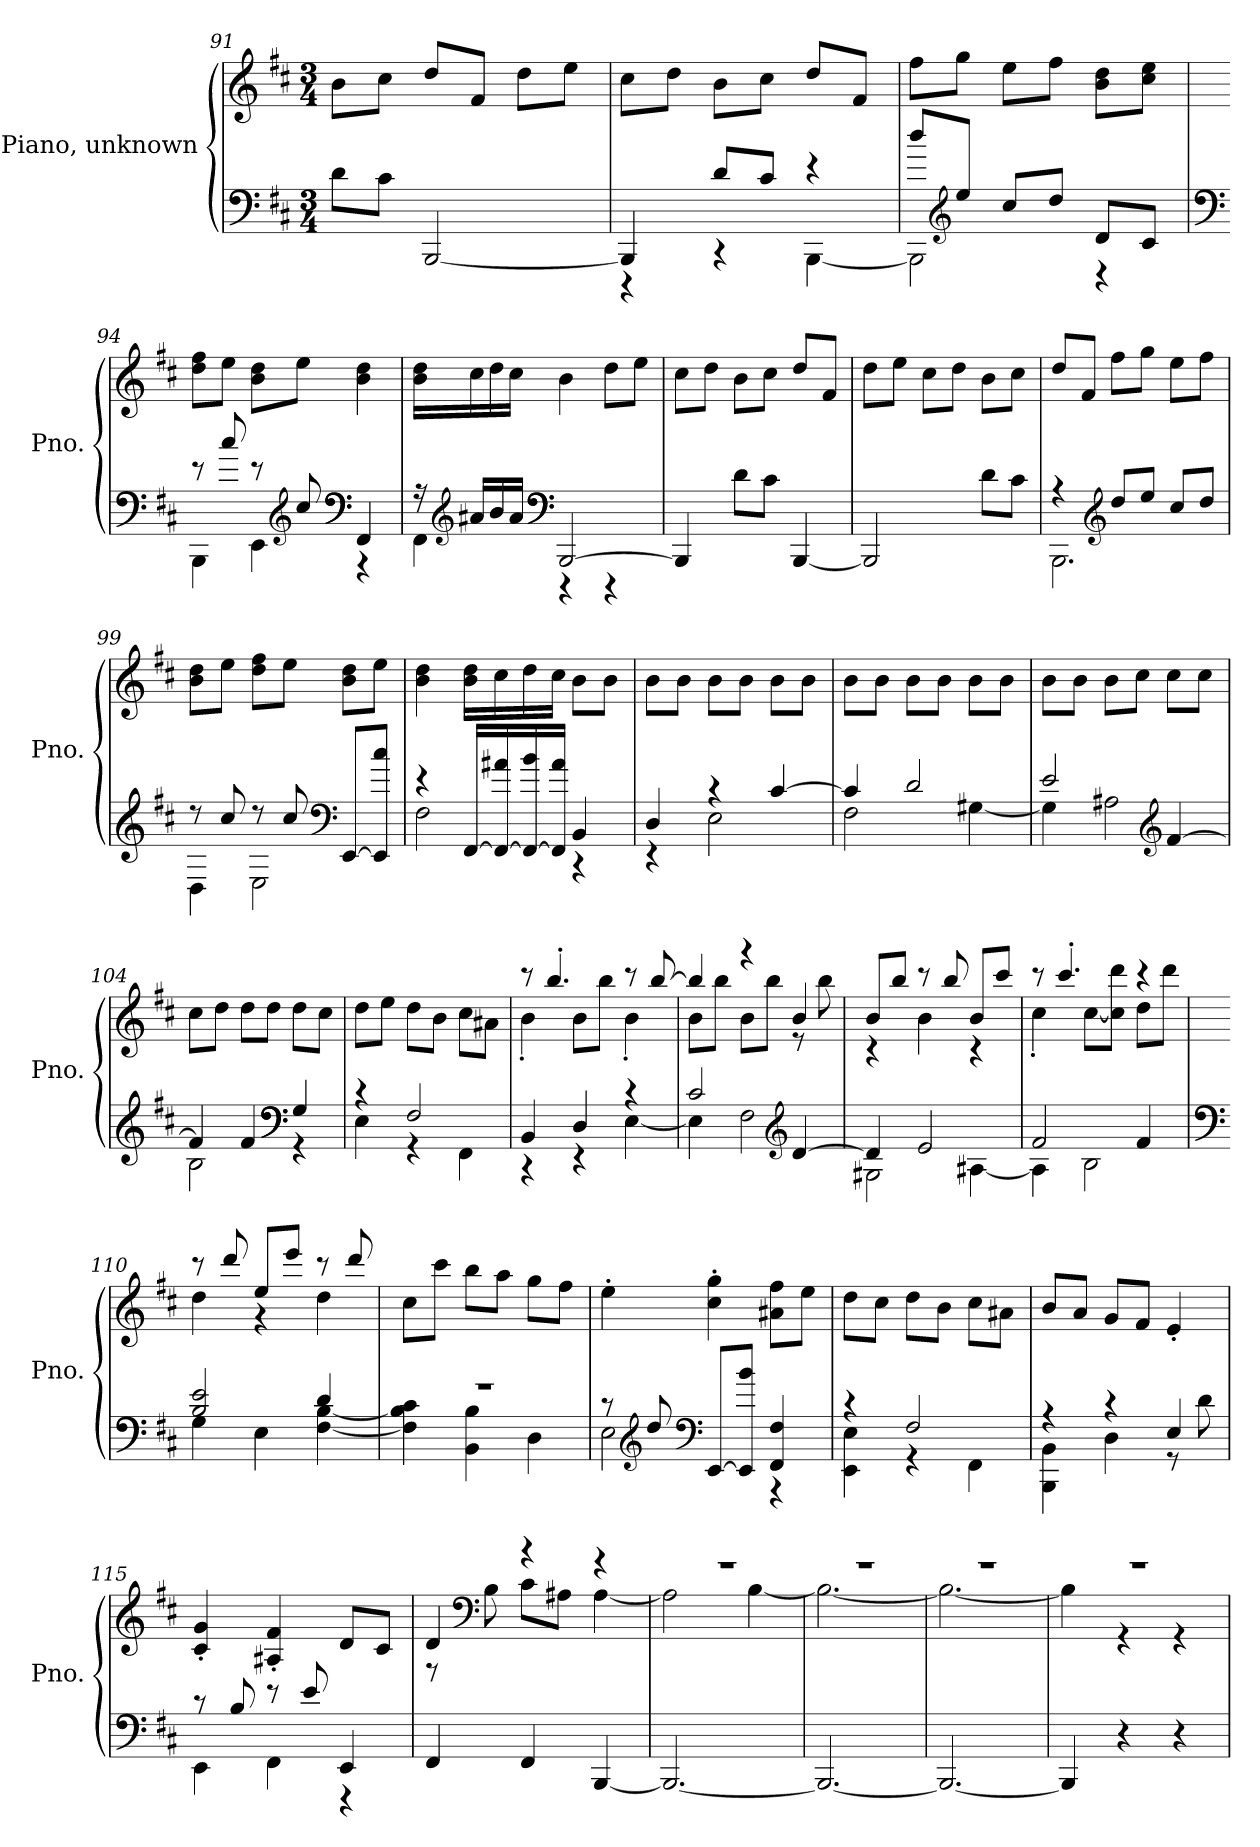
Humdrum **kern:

**kern	**kern
*part1	*part1
*staff2	*staff1
*I"Piano, unknown	*
*I'Pno.	*
*clefF4	*clefG2
*k[f#c#]	*k[f#c#]
*M3/4	*M3/4
=91	=91
8d\L	8b\L
8c#\J	8cc#\J
[2BBB/	8dd/L
.	8f#/J
.	8dd\L
.	8ee\J
=92	=92
*^	*
4BBB/]	4r	8cc#\L
.	.	8dd\J
8d/L	4r	8b\L
8c#/J	.	8cc#\J
4r	[4BBB\	8dd/L
.	.	8f#/J
!!LO:LB:g=z
=93	=93	=93
8dd/L	2BBB\]	8ff#\L
*clefG2	*	*
8ee/J	.	8gg\J
8cc#/L	.	8ee\L
8dd/J	.	8ff#\J
8d/L	4r	8b\ 8dd\L
8c#/J	.	8cc#\ 8ee\J
=94	=94	=94
*clefF4	*	*
8r	4BBB\	8dd\ 8ff#\L
8cc#/	.	8ee\J
8r	4EE\	8b\ 8dd\L
*clefG2	*	*
8cc#/	.	8ee\J
*clefF4	*	*
4FF#/	4r	4b\ 4dd\
=95	=95	=95
16r	4FF#\	16b\ 16dd\LL
*clefG2	*	*
16a#X/LL	.	16cc#\
16b/	.	16dd\
16a#/JJ	.	16cc#\JJ
*clefF4	*	*
[2BBB/	4r	4b\
.	4r	8dd\L
.	.	8ee\J
*v	*v	*
=96	=96
4BBB/]	8cc#\L
.	8dd\J
8d\L	8b\L
8c#\J	8cc#\J
[4BBB/	8dd/L
.	8f#/J
!!LO:LB:g=z
=97	=97
2BBB/]	8dd\L
.	8ee\J
.	8cc#\L
.	8dd\J
8d\L	8b\L
8c#\J	8cc#\J
=98	=98
*^	*
4r	2.BBB\	8dd/L
.	.	8f#/J
*clefG2	*	*
8dd/L	.	8ff#\L
8ee/J	.	8gg\J
8cc#/L	.	8ee\L
8dd/J	.	8ff#\J
=99	=99	=99
8r	4D\	8b\ 8dd\L
8cc#/	.	8ee\J
8r	2E\	8dd\ 8ff#\L
8cc#/	.	8ee\J
*clefF4	*	*
[8EE/L	.	8b\ 8dd\L
8EE/] 8cc#/J	.	8ee\J
=100	=100	=100
4r	2F#\	4b\ 4dd\
[16FF#/LL	.	16b\ 16dd\LL
16FF#/_ 16a#X/	.	16cc#\
16FF#/_ 16b/	.	16dd\
16FF#/] 16a#/JJ	.	16cc#\JJ
4BB/	4r	8b\L
.	.	8b\J
=101	=101	=101
4D/	4r	8b\L
.	.	8b\J
4r	2E\	8b\L
.	.	8b\J
[4c#/	.	8b\L
.	.	8b\J
!!LO:PB:g=z
=102	=102	=102
4c#/]	2F#\	8b\L
.	.	8b\J
2d/	.	8b\L
.	.	8b\J
.	[4G#X\	8b\L
.	.	8b\J
=103	=103	=103
2e/	4G#\]	8b\L
.	.	8b\J
.	2A#X\	8b\L
.	.	8cc#\J
*clefG2	*	*
[4f#/	.	8cc#\L
.	.	8cc#\J
=104	=104	=104
4f#/]	2B\	8cc#\L
.	.	8dd\J
4f#/	.	8dd\L
.	.	8dd\J
*clefF4	*	*
4G/	4r	8dd\L
.	.	8cc#\J
=105	=105	=105
4r	4E\	8dd\L
.	.	8ee\J
2F#/	4r	8dd\L
.	.	8b\J
.	4FF#\	8cc#\L
.	.	8a#X\J
=106	=106	=106
*	*	*^
4BB/	4r	8r	4b'\
.	.	4.bb'/	.
4D/	4r	.	8b\L
.	.	.	8bb\J
4r	[4E\	8r	4b'\
.	.	[8bb/	.
!!LO:LB:g=z	!!
=107	=107	=107	=107
2c#/	4E\]	4bb/]	8b\L
.	.	.	8bb\J
.	2F#\	4r	8b\L
.	.	.	8bb\J
*clefG2	*	*	*
[4d/	.	4b/	8r
.	.	.	8bb\
=108	=108	=108	=108
4d/]	2G#X\	8b/L	4r
.	.	8bb/J	.
2e/	.	8r	4b\
.	.	8bb/	.
.	[4A#X\	8b/L	4r
.	.	8ccc#/J	.
=109	=109	=109	=109
2f#/	4A#\]	8r	4cc#'\
.	.	4.ccc#'/	.
.	2B\	.	[8cc#\L
.	.	.	8cc#\] 8ddd\J
4f#/	.	4r	8dd\L
.	.	.	8ddd\J
=110	=110	=110	=110
*clefF4	*	*	*
2B/ 2e/	4G\	8r	4dd\
.	.	8ddd/	.
.	4E\	8ee/L	4r
.	.	8eee/J	.
4d/	[4F#\ [4B\	8r	4dd\
.	.	8ddd/	.
*	*	*v	*v
=111	=111	=111
2.r	4F#\] 4B\] 4c#\	8cc#\L
.	.	8ccc#\J
.	4BB\ 4B\	8bb\L
.	.	8aa\J
.	4D\	8gg\L
.	.	8ff#\J
!!LO:LB:g=z
=112	=112	=112
8r	2E\	4ee'\
*clefG2	*	*
8dd/	.	.
*clefF4	*	*
[8EE/L	.	4cc#\' 4gg\'
8EE/] 8b/J	.	.
4FF#/ 4F#/	4r	8a#X\ 8ff#\L
.	.	8ee\J
=113	=113	=113
4r	4EE\ 4E\	8dd\L
.	.	8cc#\J
2F#/	4r	8dd\L
.	.	8b\J
.	4FF#\	8cc#\L
.	.	8a#X\J
=114	=114	=114
4r	4BBB\ 4BB\	8b/L
.	.	8a/J
4r	4D\	8g/L
.	.	8f#/J
4E/	8r	4e'/
.	8d\	.
=115	=115	=115
8r	4EE\	4c#/' 4g/'
8B/	.	.
8r	4FF#\	4A#X/' 4f#/'
8e/	.	.
4EE/	4r	8d/L
.	.	8c#/J
*v	*v	*
=116	=116
*	*^
4FF#/	4d/	8r
*	*clefF4	*
.	.	8B\
4FF#/	4r	8c#\L
.	.	8A#X\J
[4BBB/	4r	[4A#\
!!LO:LB:g=z	!!
=117	=117	=117
2.BBB/_	2.r	2A#\]
.	.	[4B\
=118	=118	=118
2.BBB/_	2.r	2.B\_
=119	=119	=119
2.BBB/_	2.r	2.B\_
=120	=120	=120
4BBB/]	2.r	4B\]
4r	.	4r
4r	.	4r
*	*v	*v
=	=
*-	*-
